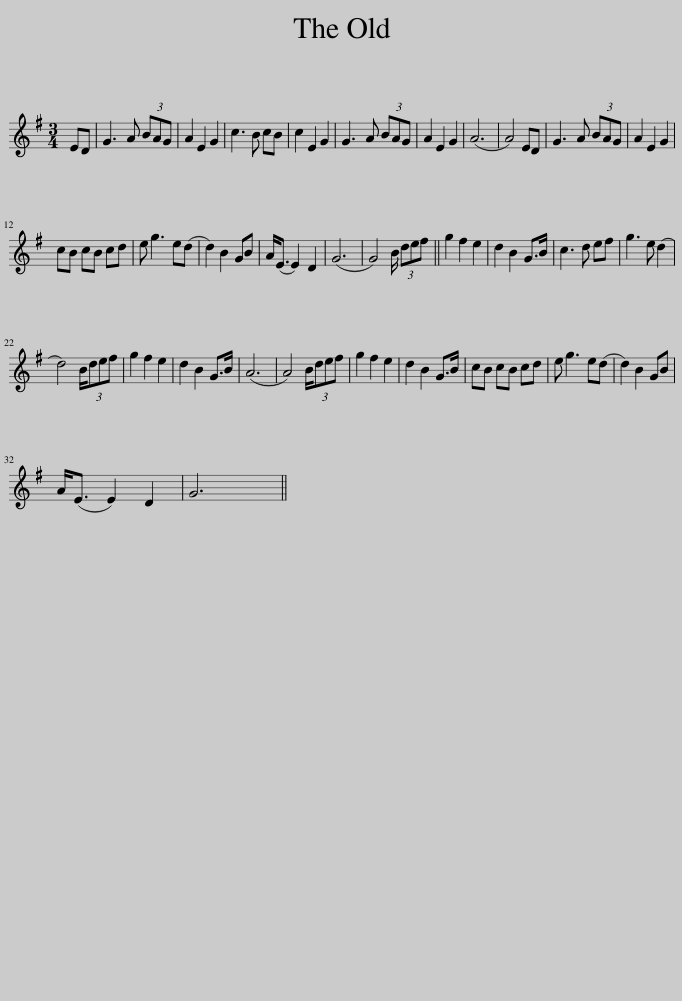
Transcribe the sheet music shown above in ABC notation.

X:1
L:1/8
M:3/4
I:linebreak $
K:G
V:1 treble
V:1
 ED | G3 A (3BAG | A2 E2 G2 | c3 B cB | c2 E2 G2 | %5
 G3 A (3BAG | A2 E2 G2 | (A6 | A4) ED | G3 A (3BAG | %10
 A2 E2 G2 |$ cB cB cd | e g3 e(d | d2) B2 GB | A<(E E2) D2 | %15
 (G6 | G4) B/ (3def || g2 f2 e2 | d2 B2 G>B | c3 d ef | %20
 g3 e (d2 |$ d4) B/(3def | g2 f2 e2 | d2 B2 G>B | (A6 | %25
 A4) B/(3def | g2 f2 e2 | d2 B2 G>B | cB cB cd | e g3 e(d | %30
 d2) B2 GB |$ A<(E E2) D2 | G6 || %33
